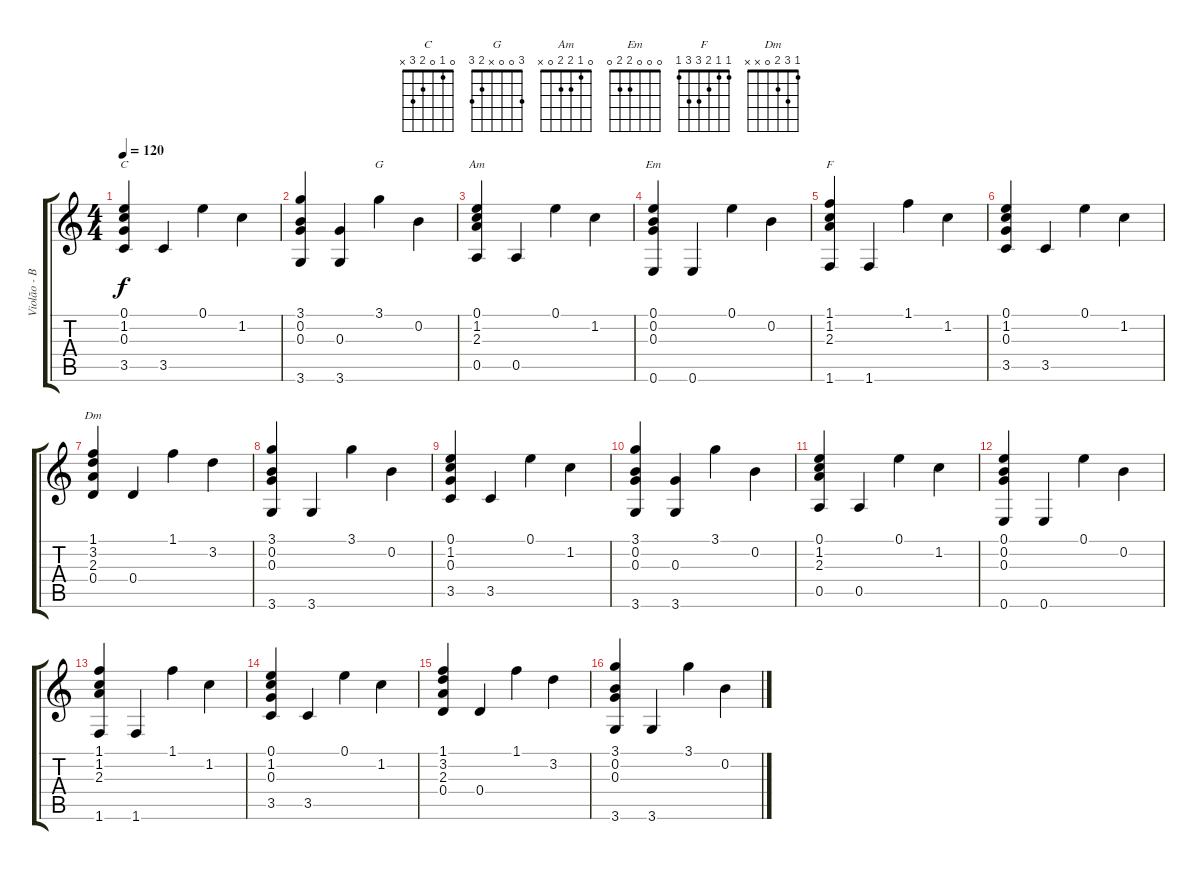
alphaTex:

\track ("Violão - Base" "Violão - B") {instrument acousticguitarsteel}
\staff {score tabs}
\tuning (E4 B3 G3 D3 A2 E2) {hide}
\chord ("C" 0 1 0 2 3 x)
\chord ("G" 3 0 0 x 2 3)
\chord ("Am" 0 1 2 2 0 x)
\chord ("Em" 0 0 0 2 2 0)
\chord ("F" 1 1 2 3 3 1)
\chord ("Dm" 1 3 2 0 x x)
\ts (4 4)
\tempo 120
\clef g2
\ks c
(0.1 1.2 0.3 3.5).4{ch "C" dy f} 3.5.4 0.1.4 1.2.4 |
(3.1 0.2 0.3 3.6).4 (0.3 3.6).4 3.1.4{ch "G"} 0.2.4 |
(0.1 1.2 2.3 0.5).4{ch "Am"} 0.5.4 0.1.4 1.2.4 |
(0.1 0.2 0.3 0.6).4{ch "Em"} 0.6.4 0.1.4 0.2.4 |
(1.1 1.2 2.3 1.6).4{ch "F"} 1.6.4 1.1.4 1.2.4 |
(0.1 1.2 0.3 3.5).4 3.5.4 0.1.4 1.2.4 |
(1.1 3.2 2.3 0.4).4{ch "Dm"} 0.4.4 1.1.4 3.2.4 |
(3.1 0.2 0.3 3.6).4 3.6.4 3.1.4 0.2.4 |
(0.1 1.2 0.3 3.5).4 3.5.4 0.1.4 1.2.4 |
(3.1 0.2 0.3 3.6).4 (0.3 3.6).4 3.1.4 0.2.4 |
(0.1 1.2 2.3 0.5).4 0.5.4 0.1.4 1.2.4 |
(0.1 0.2 0.3 0.6).4 0.6.4 0.1.4 0.2.4 |
(1.1 1.2 2.3 1.6).4 1.6.4 1.1.4 1.2.4 |
(0.1 1.2 0.3 3.5).4 3.5.4 0.1.4 1.2.4 |
(1.1 3.2 2.3 0.4).4 0.4.4 1.1.4 3.2.4 |
(3.1 0.2 0.3 3.6).4 3.6.4 3.1.4 0.2.4
